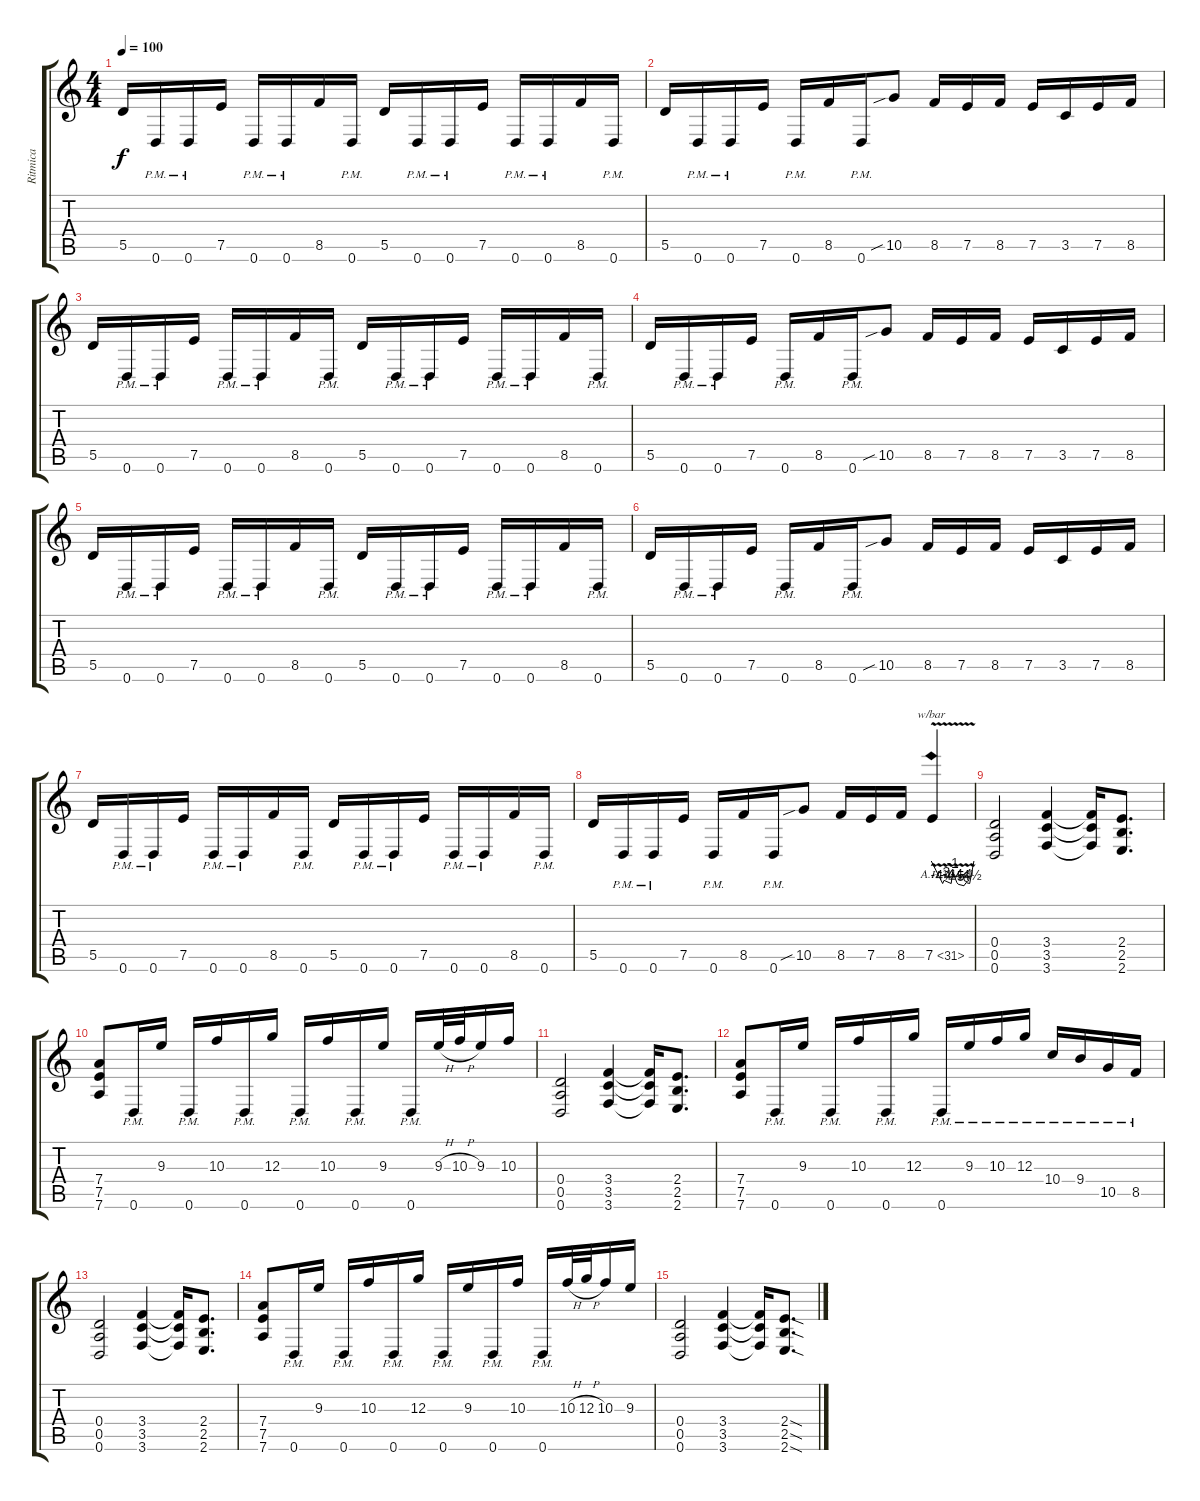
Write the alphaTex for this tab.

\track ("Ritmica" "Ritmica") {instrument distortionguitar}
\staff {score tabs}
\tuning (E4 B3 G3 D3 A2 D2) {hide}
\ts (4 4)
\tempo 100
\clef g2
\ks c
5.5.16{dy f} 0.6{pm}.16 0.6{pm}.16 7.5.16 0.6{pm}.16 0.6{pm}.16 8.5.16 0.6{pm}.16 5.5.16 0.6{pm}.16 0.6{pm}.16 7.5.16 0.6{pm}.16 0.6{pm}.16 8.5.16 0.6{pm}.16 |
5.5.16 0.6{pm}.16 0.6{pm}.16 7.5.16 0.6{pm}.16 8.5.16 0.6{pm}.16 10.5{sib}.8 8.5.16 7.5.16 8.5.16 7.5.16 3.5.16 7.5.16 8.5.16 |
5.5.16 0.6{pm}.16 0.6{pm}.16 7.5.16 0.6{pm}.16 0.6{pm}.16 8.5.16 0.6{pm}.16 5.5.16 0.6{pm}.16 0.6{pm}.16 7.5.16 0.6{pm}.16 0.6{pm}.16 8.5.16 0.6{pm}.16 |
5.5.16 0.6{pm}.16 0.6{pm}.16 7.5.16 0.6{pm}.16 8.5.16 0.6{pm}.16 10.5{sib}.8 8.5.16 7.5.16 8.5.16 7.5.16 3.5.16 7.5.16 8.5.16 |
5.5.16 0.6{pm}.16 0.6{pm}.16 7.5.16 0.6{pm}.16 0.6{pm}.16 8.5.16 0.6{pm}.16 5.5.16 0.6{pm}.16 0.6{pm}.16 7.5.16 0.6{pm}.16 0.6{pm}.16 8.5.16 0.6{pm}.16 |
5.5.16 0.6{pm}.16 0.6{pm}.16 7.5.16 0.6{pm}.16 8.5.16 0.6{pm}.16 10.5{sib}.8 8.5.16 7.5.16 8.5.16 7.5.16 3.5.16 7.5.16 8.5.16 |
5.5.16 0.6{pm}.16 0.6{pm}.16 7.5.16 0.6{pm}.16 0.6{pm}.16 8.5.16 0.6{pm}.16 5.5.16 0.6{pm}.16 0.6{pm}.16 7.5.16 0.6{pm}.16 0.6{pm}.16 8.5.16 0.6{pm}.16 |
5.5.16 0.6{pm}.16 0.6{pm}.16 7.5.16 0.6{pm}.16 8.5.16 0.6{pm}.16 10.5{sib}.8 8.5.16 7.5.16 8.5.16 7.5{ah 24 v}.4{tbe (custom default 0 0 16 -18 18 -12 25 -16 28 -18 30 -4 36 -16 38 -20 46 -24 49 -16 54 -18 60 0) volume 16} |
(0.4 0.5 0.6).2{volume 14} (3.4 3.5 3.6).4 (3.4{t} 3.5{t} 3.6{t}).16 (2.4 2.5 2.6).8{d} |
(7.4 7.5 7.6).8 0.6{pm}.16 9.3.16 0.6{pm}.16 10.3.16 0.6{pm}.16 12.3.16 0.6{pm}.16 10.3.16 0.6{pm}.16 9.3.16 0.6{pm}.16 9.3{h}.32 10.3{h}.32 9.3.16 10.3.16 |
(0.4 0.5 0.6).2 (3.4 3.5 3.6).4 (3.4{t} 3.5{t} 3.6{t}).16 (2.4 2.5 2.6).8{d} |
(7.4 7.5 7.6).8 0.6{pm}.16 9.3.16 0.6{pm}.16 10.3.16 0.6{pm}.16 12.3.16 0.6{pm}.16 9.3{pm}.16 10.3{pm}.16 12.3{pm}.16 10.4{pm}.16 9.4{pm}.16 10.5{pm}.16 8.5{pm}.16 |
(0.4 0.5 0.6).2 (3.4 3.5 3.6).4 (3.4{t} 3.5{t} 3.6{t}).16 (2.4 2.5 2.6).8{d} |
(7.4 7.5 7.6).8 0.6{pm}.16 9.3.16 0.6{pm}.16 10.3.16 0.6{pm}.16 12.3.16 0.6{pm}.16 9.3.16 0.6{pm}.16 10.3.16 0.6{pm}.16 10.3{h}.32 12.3{h}.32 10.3.16 9.3.16 |
(0.4 0.5 0.6).2 (3.4 3.5 3.6).4 (3.4{t} 3.5{t} 3.6{t}).16 (2.4{sod} 2.5{sod} 2.6{sod}).8{d}
